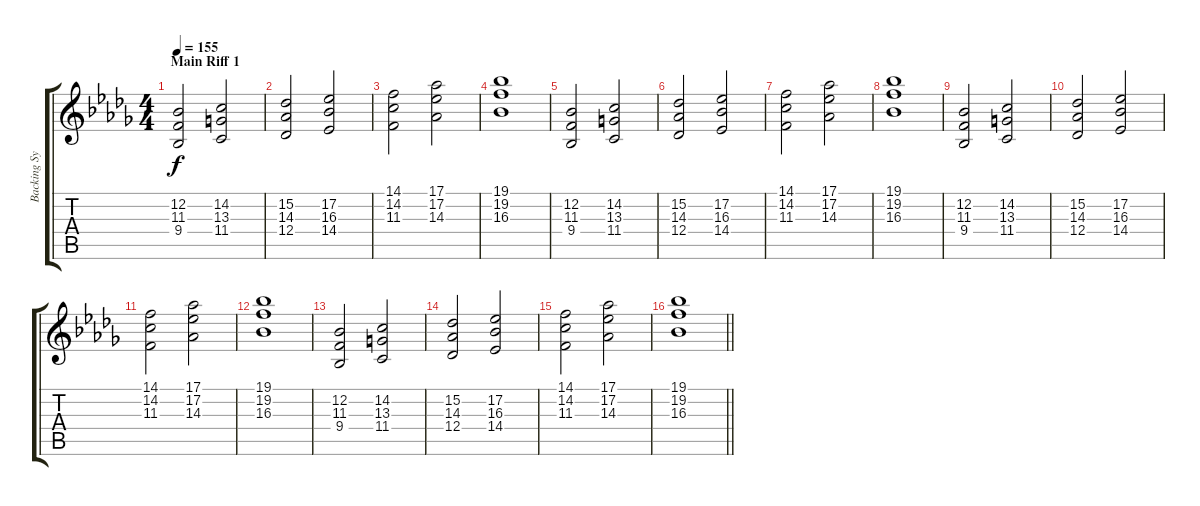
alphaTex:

\track ("Backing Synth" "Backing Sy") {instrument synthstrings1}
\staff {score tabs}
\tuning (Eb4 Bb3 Gb3 Db3 Ab2 Eb2) {hide}
\ts (4 4)
\section ("" "Main Riff 1")
\tempo 155
\clef g2
\ks bbminor
(12.2 11.3 9.4).2{dy f instrument synthstrings1} (14.2 13.3 11.4).2 |
(15.2 14.3 12.4).2 (17.2 16.3 14.4).2 |
(14.1 14.2 11.3).2 (17.1 17.2 14.3).2 |
(19.1 19.2 16.3).1 |
(12.2 11.3 9.4).2 (14.2 13.3 11.4).2 |
(15.2 14.3 12.4).2 (17.2 16.3 14.4).2 |
(14.1 14.2 11.3).2 (17.1 17.2 14.3).2 |
(19.1 19.2 16.3).1 |
(12.2 11.3 9.4).2 (14.2 13.3 11.4).2 |
(15.2 14.3 12.4).2 (17.2 16.3 14.4).2 |
(14.1 14.2 11.3).2 (17.1 17.2 14.3).2 |
(19.1 19.2 16.3).1 |
(12.2 11.3 9.4).2 (14.2 13.3 11.4).2 |
(15.2 14.3 12.4).2 (17.2 16.3 14.4).2 |
(14.1 14.2 11.3).2 (17.1 17.2 14.3).2 |
\barLineRight lightlight
(19.1 19.2 16.3).1
